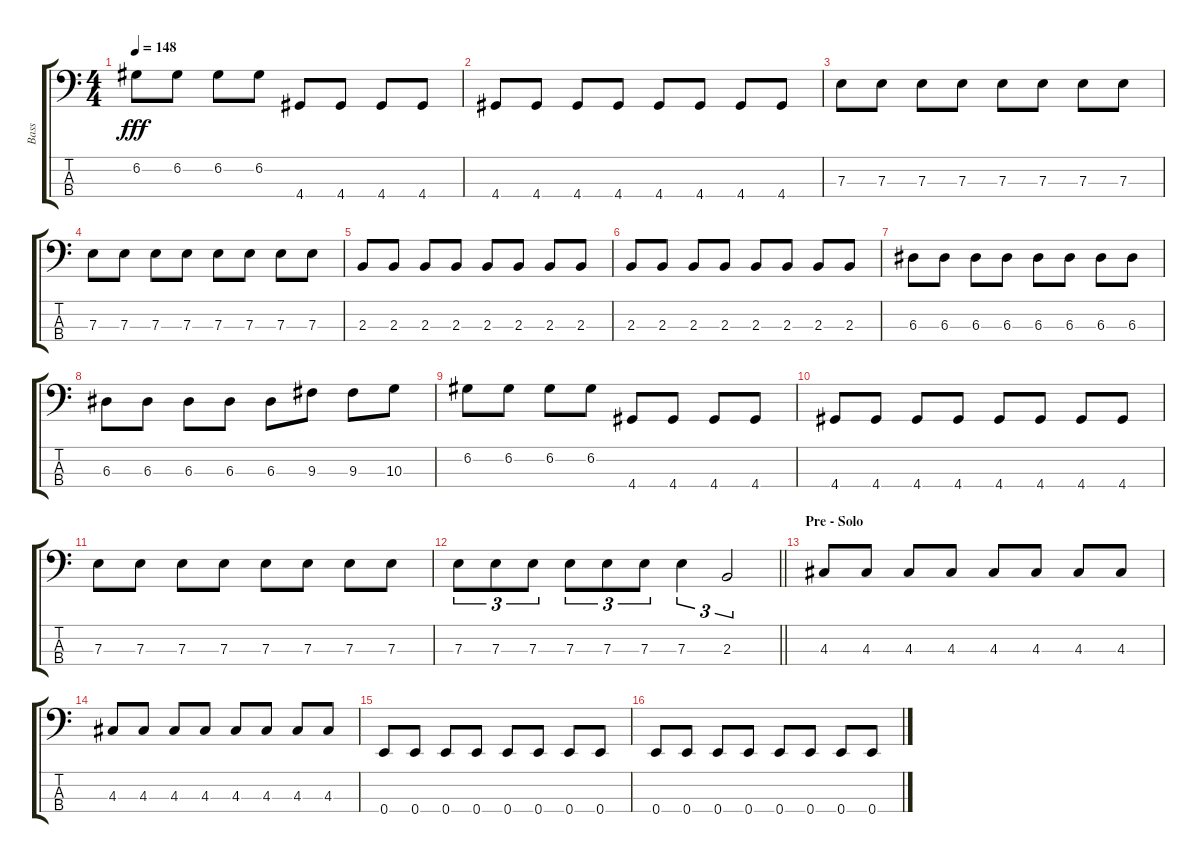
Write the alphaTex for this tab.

\track ("Bass" "Bass") {instrument electricbassfinger}
\staff {score tabs}
\tuning (G2 D2 A1 E1) {hide}
\ts (4 4)
\tempo 148
\clef f4
\ks c
6.2.8{dy fff} 6.2.8 6.2.8 6.2.8 4.4.8 4.4.8 4.4.8 4.4.8 |
4.4.8 4.4.8 4.4.8 4.4.8 4.4.8 4.4.8 4.4.8 4.4.8 |
7.3.8 7.3.8 7.3.8 7.3.8 7.3.8 7.3.8 7.3.8 7.3.8 |
7.3.8 7.3.8 7.3.8 7.3.8 7.3.8 7.3.8 7.3.8 7.3.8 |
2.3.8 2.3.8 2.3.8 2.3.8 2.3.8 2.3.8 2.3.8 2.3.8 |
2.3.8 2.3.8 2.3.8 2.3.8 2.3.8 2.3.8 2.3.8 2.3.8 |
6.3.8 6.3.8 6.3.8 6.3.8 6.3.8 6.3.8 6.3.8 6.3.8 |
6.3.8 6.3.8 6.3.8 6.3.8 6.3.8 9.3.8 9.3.8 10.3.8 |
6.2.8 6.2.8 6.2.8 6.2.8 4.4.8 4.4.8 4.4.8 4.4.8 |
4.4.8 4.4.8 4.4.8 4.4.8 4.4.8 4.4.8 4.4.8 4.4.8 |
7.3.8 7.3.8 7.3.8 7.3.8 7.3.8 7.3.8 7.3.8 7.3.8 |
\barLineRight lightlight
7.3.8{tu (3 2)} 7.3.8{tu (3 2)} 7.3.8{tu (3 2)} 7.3.8{tu (3 2)} 7.3.8{tu (3 2)} 7.3.8{tu (3 2)} 7.3.4{tu (3 2)} 2.3.2{tu (3 2)} |
\section ("" "Pre - Solo")
4.3.8 4.3.8 4.3.8 4.3.8 4.3.8 4.3.8 4.3.8 4.3.8 |
4.3.8 4.3.8 4.3.8 4.3.8 4.3.8 4.3.8 4.3.8 4.3.8 |
0.4.8 0.4.8 0.4.8 0.4.8 0.4.8 0.4.8 0.4.8 0.4.8 |
0.4.8 0.4.8 0.4.8 0.4.8 0.4.8 0.4.8 0.4.8 0.4.8
